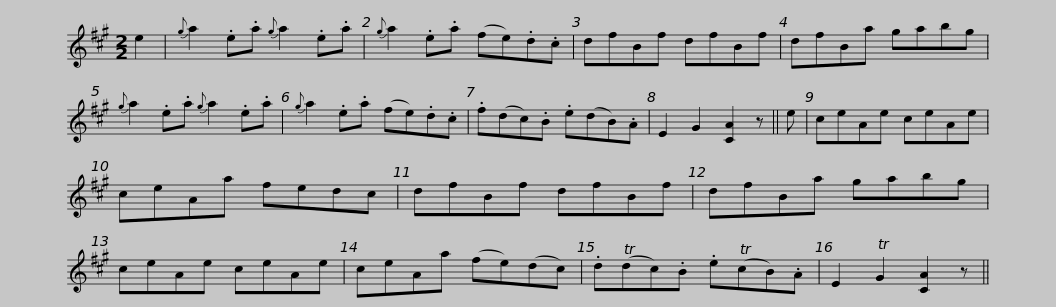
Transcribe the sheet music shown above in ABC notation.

X:1
L:1/8
M:2/2
I:linebreak $
K:A
V:1 treble
V:1
 e2 |{g} a2 .e.a{g} a2 .e.a |{g} a2 .e.a (fe).d.c | dfBf dfBf | dfBa gabg | %5
{g} a2 .e.a{g} a2 .e.a |${g} a2 .e.a (fe).d.c | .f(dc).B .e(dB).A | E2 G2 [CA]2 z || e | %10
 ceAe ceAe | ceAa fedc |$ dfBf dfBf | dfBa gabg | ceAe ceAe | %15
 ceAa (fe)(dc) | .d(Tdc).B .e(TcB).A | E2 TG2 [CA]2 z || %18
